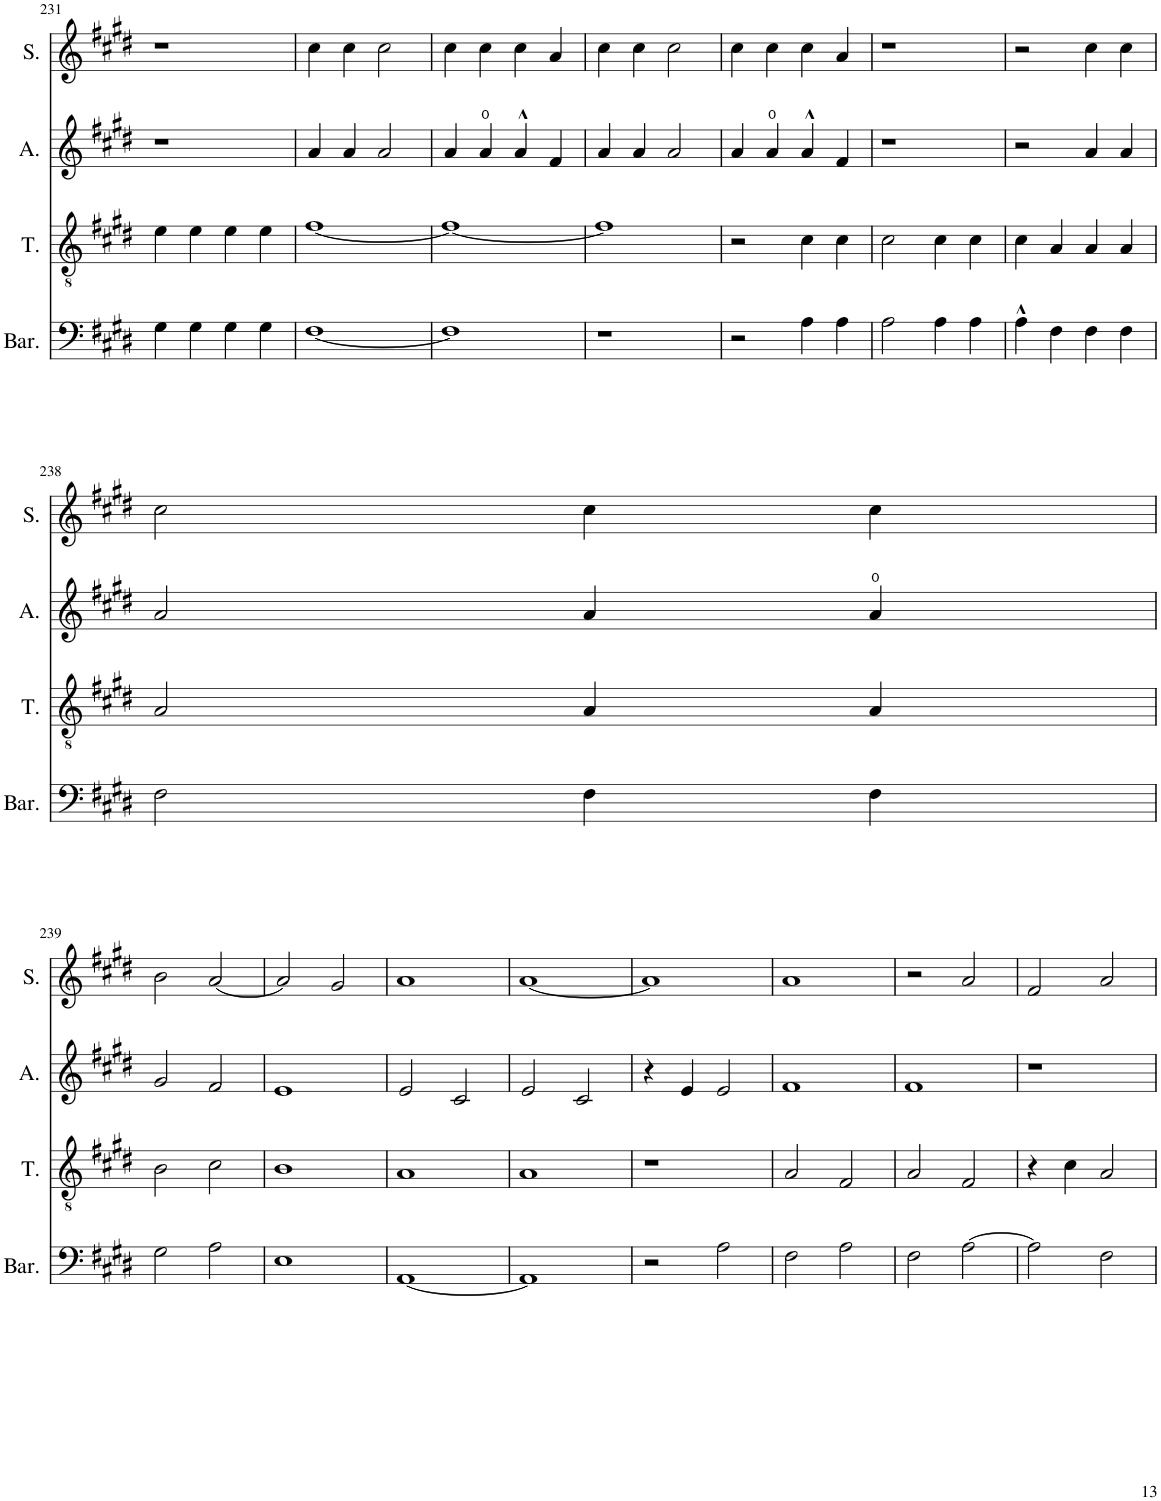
**kern	**kern	**kern	**kern
*part4	*part3	*part2	*part1
*staff4	*staff3	*staff2	*staff1
*I"Baryton	*I"Ténor	*I"Alto	*I"Soprano
*I'Bar.	*I'T.	*I'A.	*I'S.
!!LO:PB:g=z
*clefF4	*clefGv2	*clefG2	*clefG2
*k[f#c#g#d#]	*k[f#c#g#d#]	*k[f#c#g#d#]	*k[f#c#g#d#]
*M2/2	*M2/2	*M2/2	*M2/2
=231	=231	=231	=231
4G#\	4e\	1r	1r
4G#\	4e\	.	.
4G#\	4e\	.	.
4G#\	4e\	.	.
=232	=232	=232	=232
[1F#	[1f#	4a/	4cc#\
.	.	4a/	4cc#\
.	.	2a/	2cc#\
=233	=233	=233	=233
1F#]	1f#_	4a/	4cc#\
.	.	4a/	4cc#\
.	.	4a^^/	4cc#\
.	.	4f#/	4a/
=234	=234	=234	=234
1r	1f#]	4a/	4cc#\
.	.	4a/	4cc#\
.	.	2a/	2cc#\
=235	=235	=235	=235
2r	2r	4a/	4cc#\
.	.	4a/	4cc#\
4A\	4c#\	4a^^/	4cc#\
4A\	4c#\	4f#/	4a/
=236	=236	=236	=236
2A\	2c#\	1r	1r
4A\	4c#\	.	.
4A\	4c#\	.	.
=237	=237	=237	=237
4A^^\	4c#\	2r	2r
4F#\	4A/	.	.
4F#\	4A/	4a/	4cc#\
4F#\	4A/	4a/	4cc#\
!!LO:LB:g=z
=238	=238	=238	=238
2F#\	2A/	2a/	2cc#\
4F#\	4A/	4a/	4cc#\
4F#\	4A/	4a/	4cc#\
!!LO:LB:g=z
=239	=239	=239	=239
2G#\	2B\	2g#/	2b\
2A\	2c#\	2f#/	[2a/
=240	=240	=240	=240
1E	1B	1e	2a/]
.	.	.	2g#/
=241	=241	=241	=241
[1AA	1A	2e/	1a
.	.	2c#/	.
=242	=242	=242	=242
1AA]	1A	2e/	[1a
.	.	2c#/	.
=243	=243	=243	=243
2r	1r	4r	1a]
.	.	4e/	.
2A\	.	2e/	.
=244	=244	=244	=244
2F#\	2A/	1f#	1a
2A\	2F#/	.	.
=245	=245	=245	=245
2F#\	2A/	1f#	2r
[2A\	2F#/	.	2a/
=246	=246	=246	=246
2A\]	4r	1r	2f#/
.	4c#\	.	.
2F#\	2A/	.	2a/
=	=	=	=
*-	*-	*-	*-
